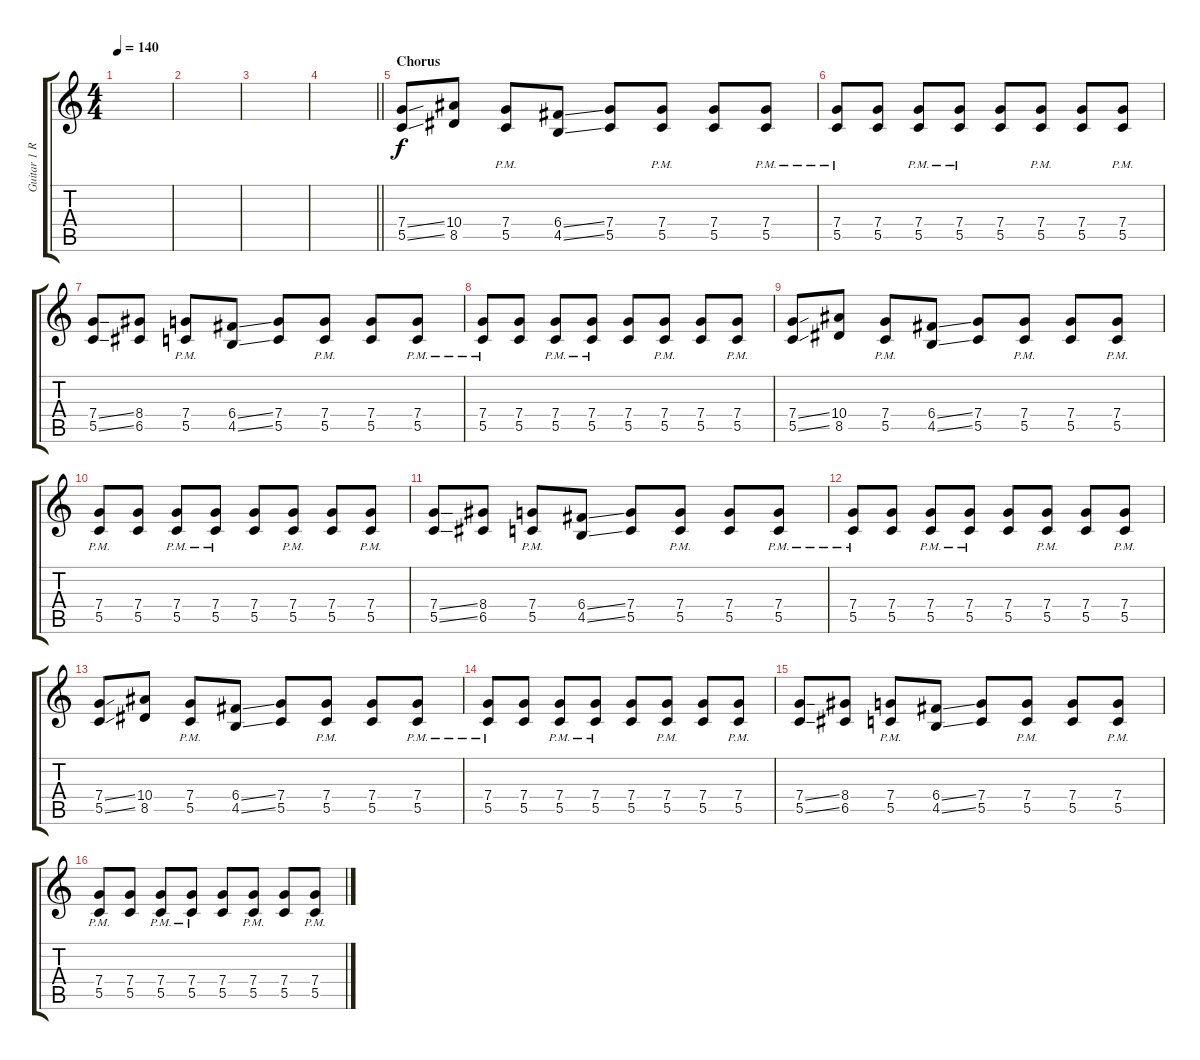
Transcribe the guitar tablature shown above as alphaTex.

\track ("Guitar 1 Rhythm Right" "Guitar 1 R") {instrument distortionguitar}
\staff {score tabs}
\tuning (D4 A3 F3 C3 G2 C2) {hide}
\ts (4 4)
\tempo 140
\clef g2
\ks c
|
|
|
\barLineRight lightlight
|
\section ("" "Chorus")
(7.4{ss} 5.5{ss}).8{volume 16 balance 16} (10.4 8.5).8 (7.4{pm} 5.5{pm}).8 (6.4{ss} 4.5{ss}).8 (7.4 5.5).8 (7.4{pm} 5.5{pm}).8 (7.4 5.5).8 (7.4{pm} 5.5{pm}).8 |
(7.4{pm} 5.5{pm}).8 (7.4 5.5).8 (7.4{pm} 5.5{pm}).8 (7.4{pm} 5.5{pm}).8 (7.4 5.5).8 (7.4{pm} 5.5{pm}).8 (7.4 5.5).8 (7.4{pm} 5.5{pm}).8 |
(7.4{ss} 5.5{ss}).8 (8.4 6.5).8 (7.4{pm} 5.5{pm}).8 (6.4{ss} 4.5{ss}).8 (7.4 5.5).8 (7.4{pm} 5.5{pm}).8 (7.4 5.5).8 (7.4{pm} 5.5{pm}).8 |
(7.4{pm} 5.5{pm}).8 (7.4 5.5).8 (7.4{pm} 5.5{pm}).8 (7.4{pm} 5.5{pm}).8 (7.4 5.5).8 (7.4{pm} 5.5{pm}).8 (7.4 5.5).8 (7.4{pm} 5.5{pm}).8 |
(7.4{ss} 5.5{ss}).8 (10.4 8.5).8 (7.4{pm} 5.5{pm}).8 (6.4{ss} 4.5{ss}).8 (7.4 5.5).8 (7.4{pm} 5.5{pm}).8 (7.4 5.5).8 (7.4{pm} 5.5{pm}).8 |
(7.4{pm} 5.5{pm}).8 (7.4 5.5).8 (7.4{pm} 5.5{pm}).8 (7.4{pm} 5.5{pm}).8 (7.4 5.5).8 (7.4{pm} 5.5{pm}).8 (7.4 5.5).8 (7.4{pm} 5.5{pm}).8 |
(7.4{ss} 5.5{ss}).8 (8.4 6.5).8 (7.4{pm} 5.5{pm}).8 (6.4{ss} 4.5{ss}).8 (7.4 5.5).8 (7.4{pm} 5.5{pm}).8 (7.4 5.5).8 (7.4{pm} 5.5{pm}).8 |
(7.4{pm} 5.5{pm}).8 (7.4 5.5).8 (7.4{pm} 5.5{pm}).8 (7.4{pm} 5.5{pm}).8 (7.4 5.5).8 (7.4{pm} 5.5{pm}).8 (7.4 5.5).8 (7.4{pm} 5.5{pm}).8 |
(7.4{ss} 5.5{ss}).8 (10.4 8.5).8 (7.4{pm} 5.5{pm}).8 (6.4{ss} 4.5{ss}).8 (7.4 5.5).8 (7.4{pm} 5.5{pm}).8 (7.4 5.5).8 (7.4{pm} 5.5{pm}).8 |
(7.4{pm} 5.5{pm}).8 (7.4 5.5).8 (7.4{pm} 5.5{pm}).8 (7.4{pm} 5.5{pm}).8 (7.4 5.5).8 (7.4{pm} 5.5{pm}).8 (7.4 5.5).8 (7.4{pm} 5.5{pm}).8 |
(7.4{ss} 5.5{ss}).8 (8.4 6.5).8 (7.4{pm} 5.5{pm}).8 (6.4{ss} 4.5{ss}).8 (7.4 5.5).8 (7.4{pm} 5.5{pm}).8 (7.4 5.5).8 (7.4{pm} 5.5{pm}).8 |
(7.4{pm} 5.5{pm}).8 (7.4 5.5).8 (7.4{pm} 5.5{pm}).8 (7.4{pm} 5.5{pm}).8 (7.4 5.5).8 (7.4{pm} 5.5{pm}).8 (7.4 5.5).8 (7.4{pm} 5.5{pm}).8
